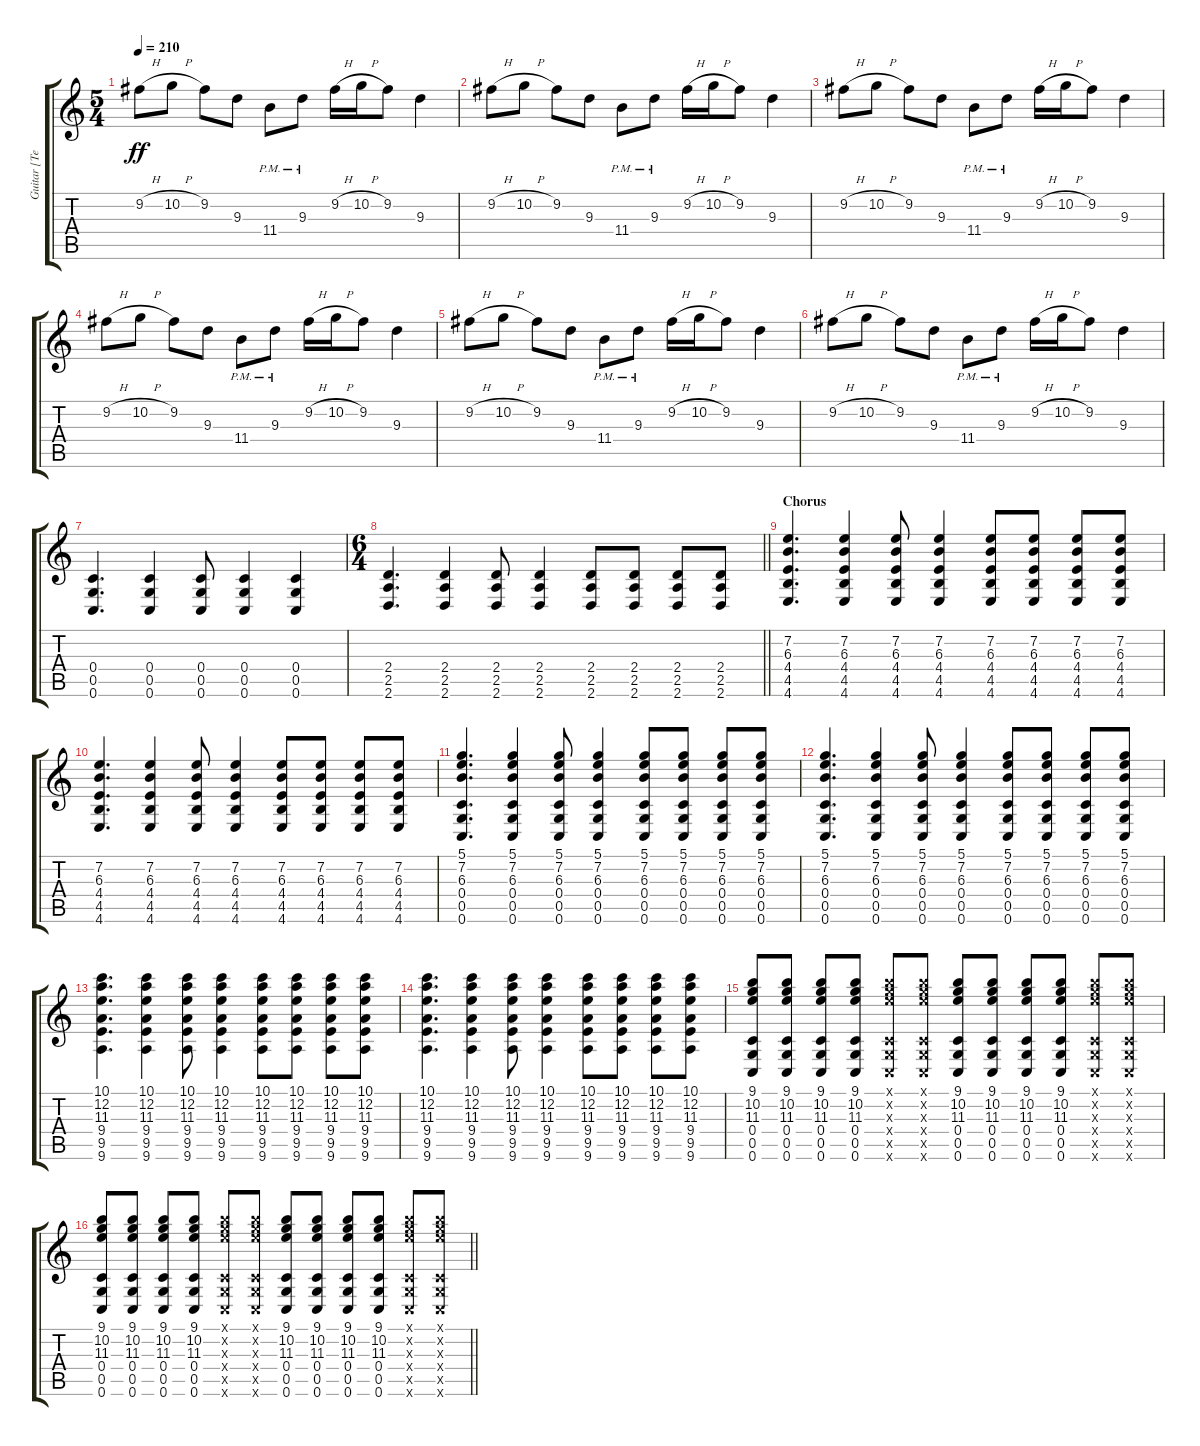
\track ("Guitar [Teppei]" "Guitar [Te") {instrument distortionguitar}
\staff {score tabs}
\tuning (D4 A3 F3 C3 G2 C2) {hide}
\ts (5 4)
\tempo 210
\clef g2
\ks c
9.2{h}.8{dy ff} 10.2{h}.8 9.2.8 9.3.8 11.4{pm}.8 9.3{pm}.8 9.2{h}.16 10.2{h}.16 9.2.8 9.3.4 |
9.2{h}.8 10.2{h}.8 9.2.8 9.3.8 11.4{pm}.8 9.3{pm}.8 9.2{h}.16 10.2{h}.16 9.2.8 9.3.4 |
9.2{h}.8 10.2{h}.8 9.2.8 9.3.8 11.4{pm}.8 9.3{pm}.8 9.2{h}.16 10.2{h}.16 9.2.8 9.3.4 |
9.2{h}.8 10.2{h}.8 9.2.8 9.3.8 11.4{pm}.8 9.3{pm}.8 9.2{h}.16 10.2{h}.16 9.2.8 9.3.4 |
9.2{h}.8 10.2{h}.8 9.2.8 9.3.8 11.4{pm}.8 9.3{pm}.8 9.2{h}.16 10.2{h}.16 9.2.8 9.3.4 |
9.2{h}.8 10.2{h}.8 9.2.8 9.3.8 11.4{pm}.8 9.3{pm}.8 9.2{h}.16 10.2{h}.16 9.2.8 9.3.4 |
(0.4 0.5 0.6).4{d} (0.4 0.5 0.6).4 (0.4 0.5 0.6).8 (0.4 0.5 0.6).4 (0.4 0.5 0.6).4 |
\ts (6 4)
\barLineRight lightlight
(2.4 2.5 2.6).4{d} (2.4 2.5 2.6).4 (2.4 2.5 2.6).8 (2.4 2.5 2.6).4 (2.4 2.5 2.6).8 (2.4 2.5 2.6).8 (2.4 2.5 2.6).8 (2.4 2.5 2.6).8 |
\section ("" "Chorus")
(7.2 6.3 4.4 4.5 4.6).4{d} (7.2 6.3 4.4 4.5 4.6).4 (7.2 6.3 4.4 4.5 4.6).8 (7.2 6.3 4.4 4.5 4.6).4 (7.2 6.3 4.4 4.5 4.6).8 (7.2 6.3 4.4 4.5 4.6).8 (7.2 6.3 4.4 4.5 4.6).8 (7.2 6.3 4.4 4.5 4.6).8 |
(7.2 6.3 4.4 4.5 4.6).4{d} (7.2 6.3 4.4 4.5 4.6).4 (7.2 6.3 4.4 4.5 4.6).8 (7.2 6.3 4.4 4.5 4.6).4 (7.2 6.3 4.4 4.5 4.6).8 (7.2 6.3 4.4 4.5 4.6).8 (7.2 6.3 4.4 4.5 4.6).8 (7.2 6.3 4.4 4.5 4.6).8 |
(5.1 7.2 6.3 0.4 0.5 0.6).4{d} (5.1 7.2 6.3 0.4 0.5 0.6).4 (5.1 7.2 6.3 0.4 0.5 0.6).8 (5.1 7.2 6.3 0.4 0.5 0.6).4 (5.1 7.2 6.3 0.4 0.5 0.6).8 (5.1 7.2 6.3 0.4 0.5 0.6).8 (5.1 7.2 6.3 0.4 0.5 0.6).8 (5.1 7.2 6.3 0.4 0.5 0.6).8 |
(5.1 7.2 6.3 0.4 0.5 0.6).4{d} (5.1 7.2 6.3 0.4 0.5 0.6).4 (5.1 7.2 6.3 0.4 0.5 0.6).8 (5.1 7.2 6.3 0.4 0.5 0.6).4 (5.1 7.2 6.3 0.4 0.5 0.6).8 (5.1 7.2 6.3 0.4 0.5 0.6).8 (5.1 7.2 6.3 0.4 0.5 0.6).8 (5.1 7.2 6.3 0.4 0.5 0.6).8 |
(10.1 12.2 11.3 9.4 9.5 9.6).4{d} (10.1 12.2 11.3 9.4 9.5 9.6).4 (10.1 12.2 11.3 9.4 9.5 9.6).8 (10.1 12.2 11.3 9.4 9.5 9.6).4 (10.1 12.2 11.3 9.4 9.5 9.6).8 (10.1 12.2 11.3 9.4 9.5 9.6).8 (10.1 12.2 11.3 9.4 9.5 9.6).8 (10.1 12.2 11.3 9.4 9.5 9.6).8 |
(10.1 12.2 11.3 9.4 9.5 9.6).4{d} (10.1 12.2 11.3 9.4 9.5 9.6).4 (10.1 12.2 11.3 9.4 9.5 9.6).8 (10.1 12.2 11.3 9.4 9.5 9.6).4 (10.1 12.2 11.3 9.4 9.5 9.6).8 (10.1 12.2 11.3 9.4 9.5 9.6).8 (10.1 12.2 11.3 9.4 9.5 9.6).8 (10.1 12.2 11.3 9.4 9.5 9.6).8 |
(9.1 10.2 11.3 0.4 0.5 0.6).8 (9.1 10.2 11.3 0.4 0.5 0.6).8 (9.1 10.2 11.3 0.4 0.5 0.6).8 (9.1 10.2 11.3 0.4 0.5 0.6).8 (9.1{x} 10.2{x} 11.3{x} 0.4{x} 0.5{x} 0.6{x}).8 (9.1{x} 10.2{x} 11.3{x} 0.4{x} 0.5{x} 0.6{x}).8 (9.1 10.2 11.3 0.4 0.5 0.6).8 (9.1 10.2 11.3 0.4 0.5 0.6).8 (9.1 10.2 11.3 0.4 0.5 0.6).8 (9.1 10.2 11.3 0.4 0.5 0.6).8 (9.1{x} 10.2{x} 11.3{x} 0.4{x} 0.5{x} 0.6{x}).8 (9.1{x} 10.2{x} 11.3{x} 0.4{x} 0.5{x} 0.6{x}).8 |
\barLineRight lightlight
(9.1 10.2 11.3 0.4 0.5 0.6).8 (9.1 10.2 11.3 0.4 0.5 0.6).8 (9.1 10.2 11.3 0.4 0.5 0.6).8 (9.1 10.2 11.3 0.4 0.5 0.6).8 (9.1{x} 10.2{x} 11.3{x} 0.4{x} 0.5{x} 0.6{x}).8 (9.1{x} 10.2{x} 11.3{x} 0.4{x} 0.5{x} 0.6{x}).8 (9.1 10.2 11.3 0.4 0.5 0.6).8 (9.1 10.2 11.3 0.4 0.5 0.6).8 (9.1 10.2 11.3 0.4 0.5 0.6).8 (9.1 10.2 11.3 0.4 0.5 0.6).8 (9.1{x} 10.2{x} 11.3{x} 0.4{x} 0.5{x} 0.6{x}).8 (9.1{x} 10.2{x} 11.3{x} 0.4{x} 0.5{x} 0.6{x}).8
